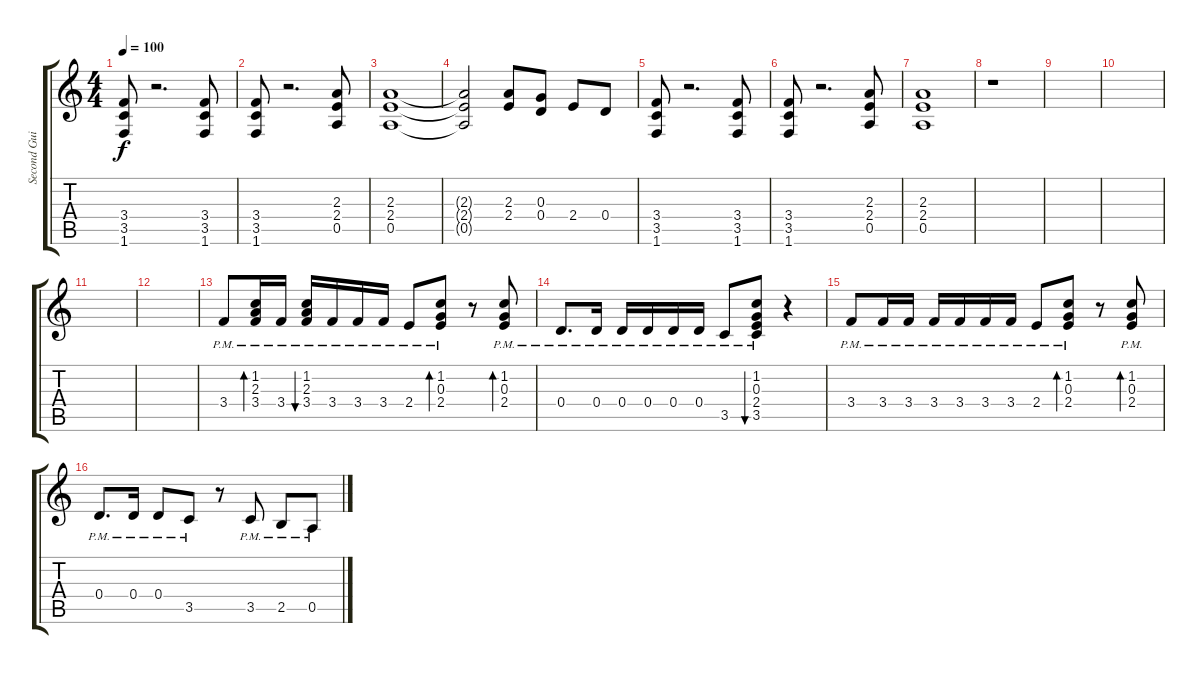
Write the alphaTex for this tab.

\track ("Second Guitar" "Second Gui") {instrument overdrivenguitar}
\staff {score tabs}
\tuning (E4 B3 G3 D3 A2 E2) {hide}
\ts (4 4)
\tempo 100
\clef g2
\ks c
(3.4 3.5 1.6).8{dy f} r.2{d} (3.4 3.5 1.6).8 |
(3.4 3.5 1.6).8 r.2{d} (2.3 2.4 0.5).8 |
(2.3 2.4 0.5).1 |
(2.3{t} 2.4{t} 0.5{t}).2 (2.3 2.4).8 (0.3 0.4).8 2.4.8 0.4.8 |
(3.4 3.5 1.6).8 r.2{d} (3.4 3.5 1.6).8 |
(3.4 3.5 1.6).8 r.2{d} (2.3 2.4 0.5).8 |
(2.3 2.4 0.5).1 |
r.1 |
|
|
|
|
3.4{pm}.8{volume 7} (1.2{pm} 2.3{pm} 3.4{pm}).16{bd 120} 3.4{pm}.16 (1.2{pm} 2.3{pm} 3.4{pm}).16{bu 120} 3.4{pm}.16 3.4{pm}.16 3.4{pm}.16 2.4{pm}.8 (1.2{pm} 0.3{pm} 2.4{pm}).8{bd 60} r.8 (1.2{pm} 0.3{pm} 2.4{pm}).8{bd 60} |
0.4{pm}.8{d} 0.4{pm}.16 0.4{pm}.16 0.4{pm}.16 0.4{pm}.16 0.4{pm}.16 3.5{pm}.8 (1.2{pm} 0.3{pm} 2.4{pm} 3.5{pm}).8{bu 120} r.4 |
3.4{pm}.8 3.4{pm}.16 3.4{pm}.16 3.4{pm}.16 3.4{pm}.16 3.4{pm}.16 3.4{pm}.16 2.4{pm}.8 (1.2{pm} 0.3{pm} 2.4{pm}).8{bd 60} r.8 (1.2{pm} 0.3{pm} 2.4{pm}).8{bd 60} |
0.4{pm}.8{d} 0.4{pm}.16 0.4{pm}.8 3.5{pm}.8 r.8 3.5{pm}.8 2.5{pm}.8 0.5{pm}.8
